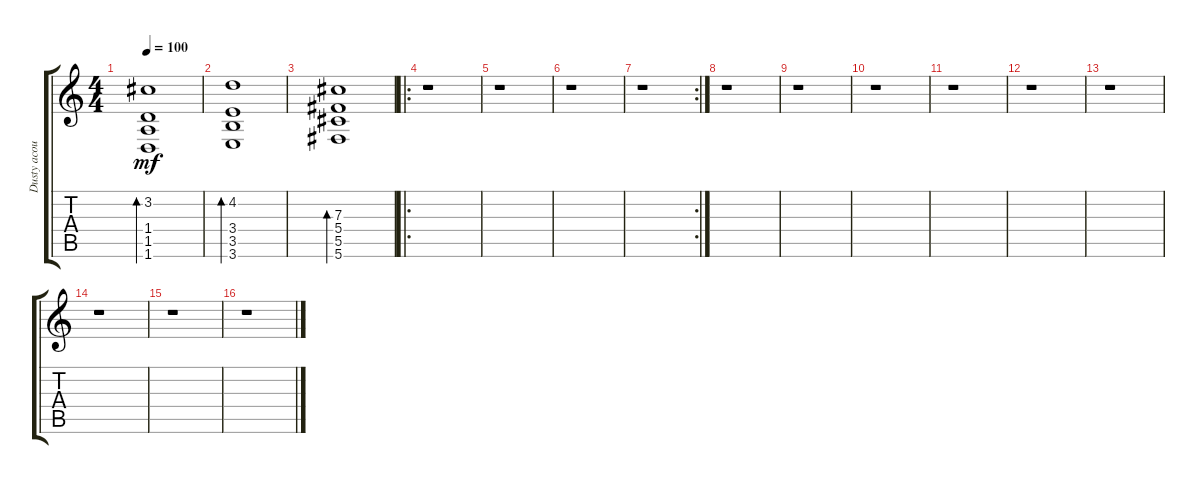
\track ("Dusty acoustic" "Dusty acou") {instrument acousticguitarsteel}
\staff {score tabs}
\tuning (Eb4 Bb3 Gb3 Db3 Ab2 Db2) {hide}
\ts (4 4)
\tempo 100
\clef g2
\ks c
(3.2 1.4 1.5 1.6).1{bd 60 dy mf} |
(4.2 3.4 3.5 3.6).1{bd 60} |
(7.3 5.4 5.5 5.6).1{bd 60} |
\ro
r.1 |
r.1 |
r.1 |
\rc 2
r.1 |
r.1 |
r.1 |
r.1 |
r.1 |
r.1 |
r.1 |
r.1 |
r.1 |
r.1
